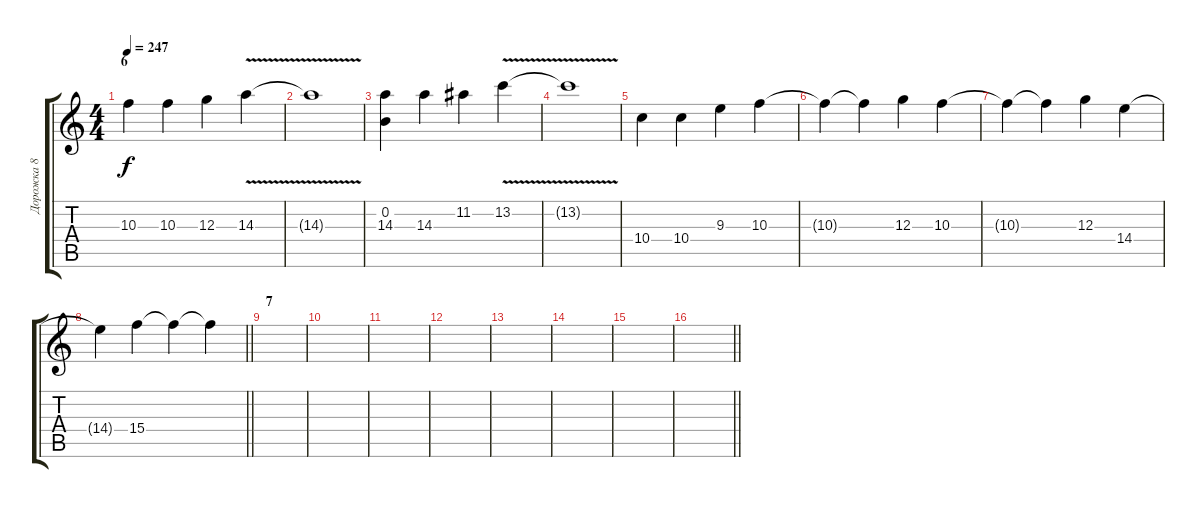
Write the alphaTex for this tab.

\track ("Дорожка 8" "Дорожка 8") {instrument overdrivenguitar}
\staff {score tabs}
\tuning (E4 B3 G3 D3 A2 E2) {hide}
\ts (4 4)
\section ("" "6")
\tempo 247
\clef g2
\ks c
10.3.4{dy f} 10.3.4 12.3.4 14.3{v}.4 |
14.3{t}.1 |
(0.2 14.3).4 14.3.4 11.2.4 13.2{v}.4 |
13.2{t}.1 |
10.4.4 10.4.4 9.3.4 10.3.4 |
10.3{t}.4 10.3{t}.4 12.3.4 10.3.4 |
10.3{t}.4 10.3{t}.4 12.3.4 14.4.4 |
\barLineRight lightlight
14.4{t}.4 15.4.4 15.4{t}.4 15.4{t}.4 |
\section ("" "7")
|
|
|
|
|
|
|
\barLineRight lightlight
